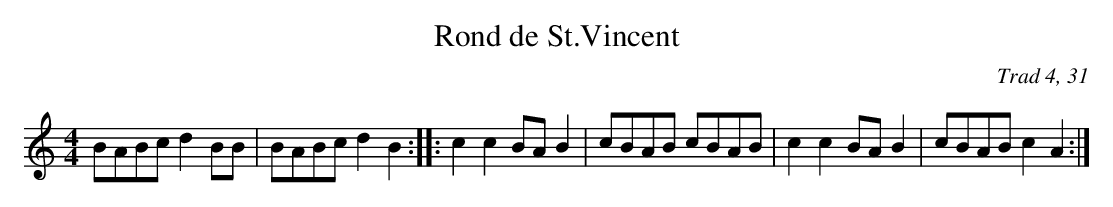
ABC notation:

X:1
T:Rond de St.Vincent
C:Trad 4, 31
M:4/4
L:1/8
K:C
BABc d2BB|BABc d2B2:|\
|:c2c2 BAB2|cBAB cBAB|c2c2 BAB2|cBAB c2A2:|
